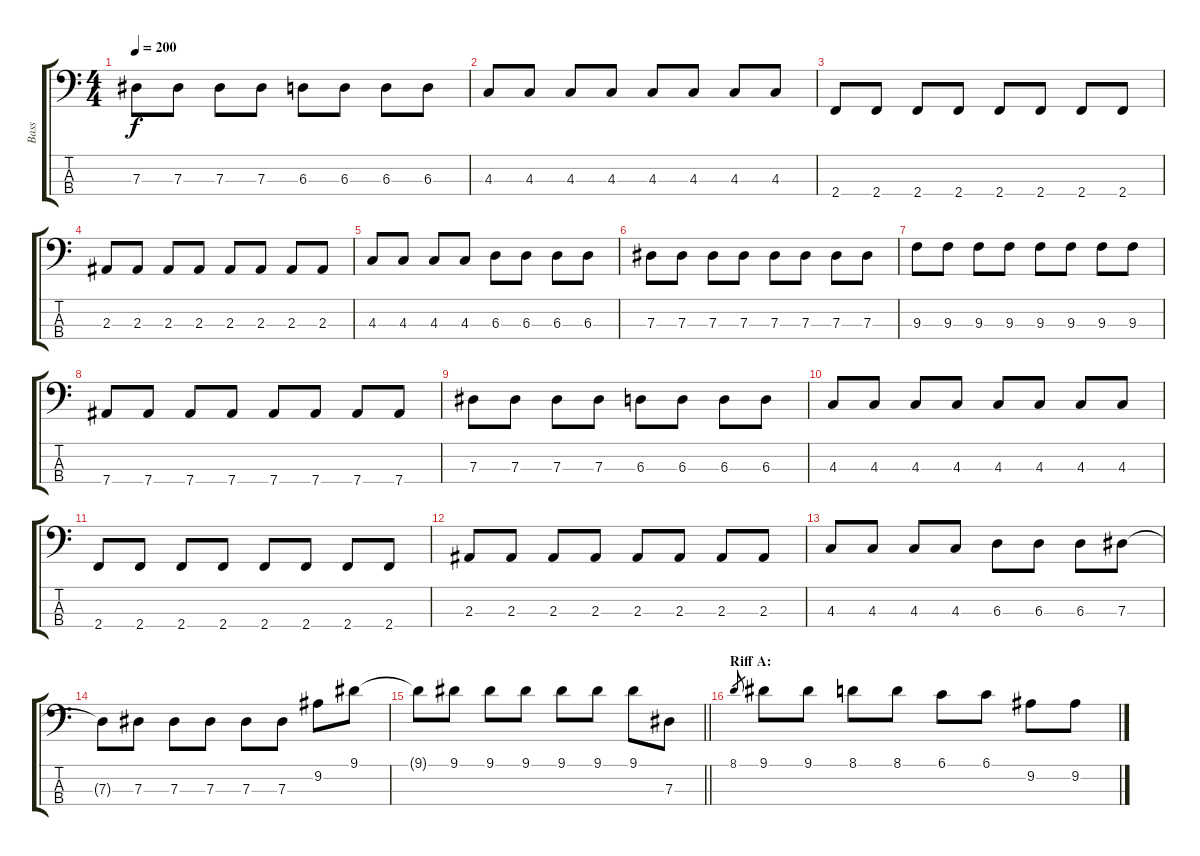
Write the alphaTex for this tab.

\track ("Bass" "Bass") {instrument electricbassfinger}
\staff {score tabs}
\tuning (Gb2 Db2 Ab1 Eb1) {hide}
\ts (4 4)
\tempo 200
\clef f4
\ks c
7.3.8{dy f} 7.3.8 7.3.8 7.3.8 6.3.8 6.3.8 6.3.8 6.3.8 |
4.3.8 4.3.8 4.3.8 4.3.8 4.3.8 4.3.8 4.3.8 4.3.8 |
2.4.8 2.4.8 2.4.8 2.4.8 2.4.8 2.4.8 2.4.8 2.4.8 |
2.3.8 2.3.8 2.3.8 2.3.8 2.3.8 2.3.8 2.3.8 2.3.8 |
4.3.8 4.3.8 4.3.8 4.3.8 6.3.8 6.3.8 6.3.8 6.3.8 |
7.3.8 7.3.8 7.3.8 7.3.8 7.3.8 7.3.8 7.3.8 7.3.8 |
9.3.8 9.3.8 9.3.8 9.3.8 9.3.8 9.3.8 9.3.8 9.3.8 |
7.4.8 7.4.8 7.4.8 7.4.8 7.4.8 7.4.8 7.4.8 7.4.8 |
7.3.8 7.3.8 7.3.8 7.3.8 6.3.8 6.3.8 6.3.8 6.3.8 |
4.3.8 4.3.8 4.3.8 4.3.8 4.3.8 4.3.8 4.3.8 4.3.8 |
2.4.8 2.4.8 2.4.8 2.4.8 2.4.8 2.4.8 2.4.8 2.4.8 |
2.3.8 2.3.8 2.3.8 2.3.8 2.3.8 2.3.8 2.3.8 2.3.8 |
4.3.8 4.3.8 4.3.8 4.3.8 6.3.8 6.3.8 6.3.8 7.3.8 |
7.3{t}.8 7.3.8 7.3.8 7.3.8 7.3.8 7.3.8 9.2.8 9.1.8 |
\barLineRight lightlight
9.1{t}.8 9.1.8 9.1.8 9.1.8 9.1.8 9.1.8 9.1.8 7.3.8 |
\section ("" "Riff A:")
8.1.8{gr} 9.1.8 9.1.8 8.1.8 8.1.8 6.1.8 6.1.8 9.2.8 9.2.8
